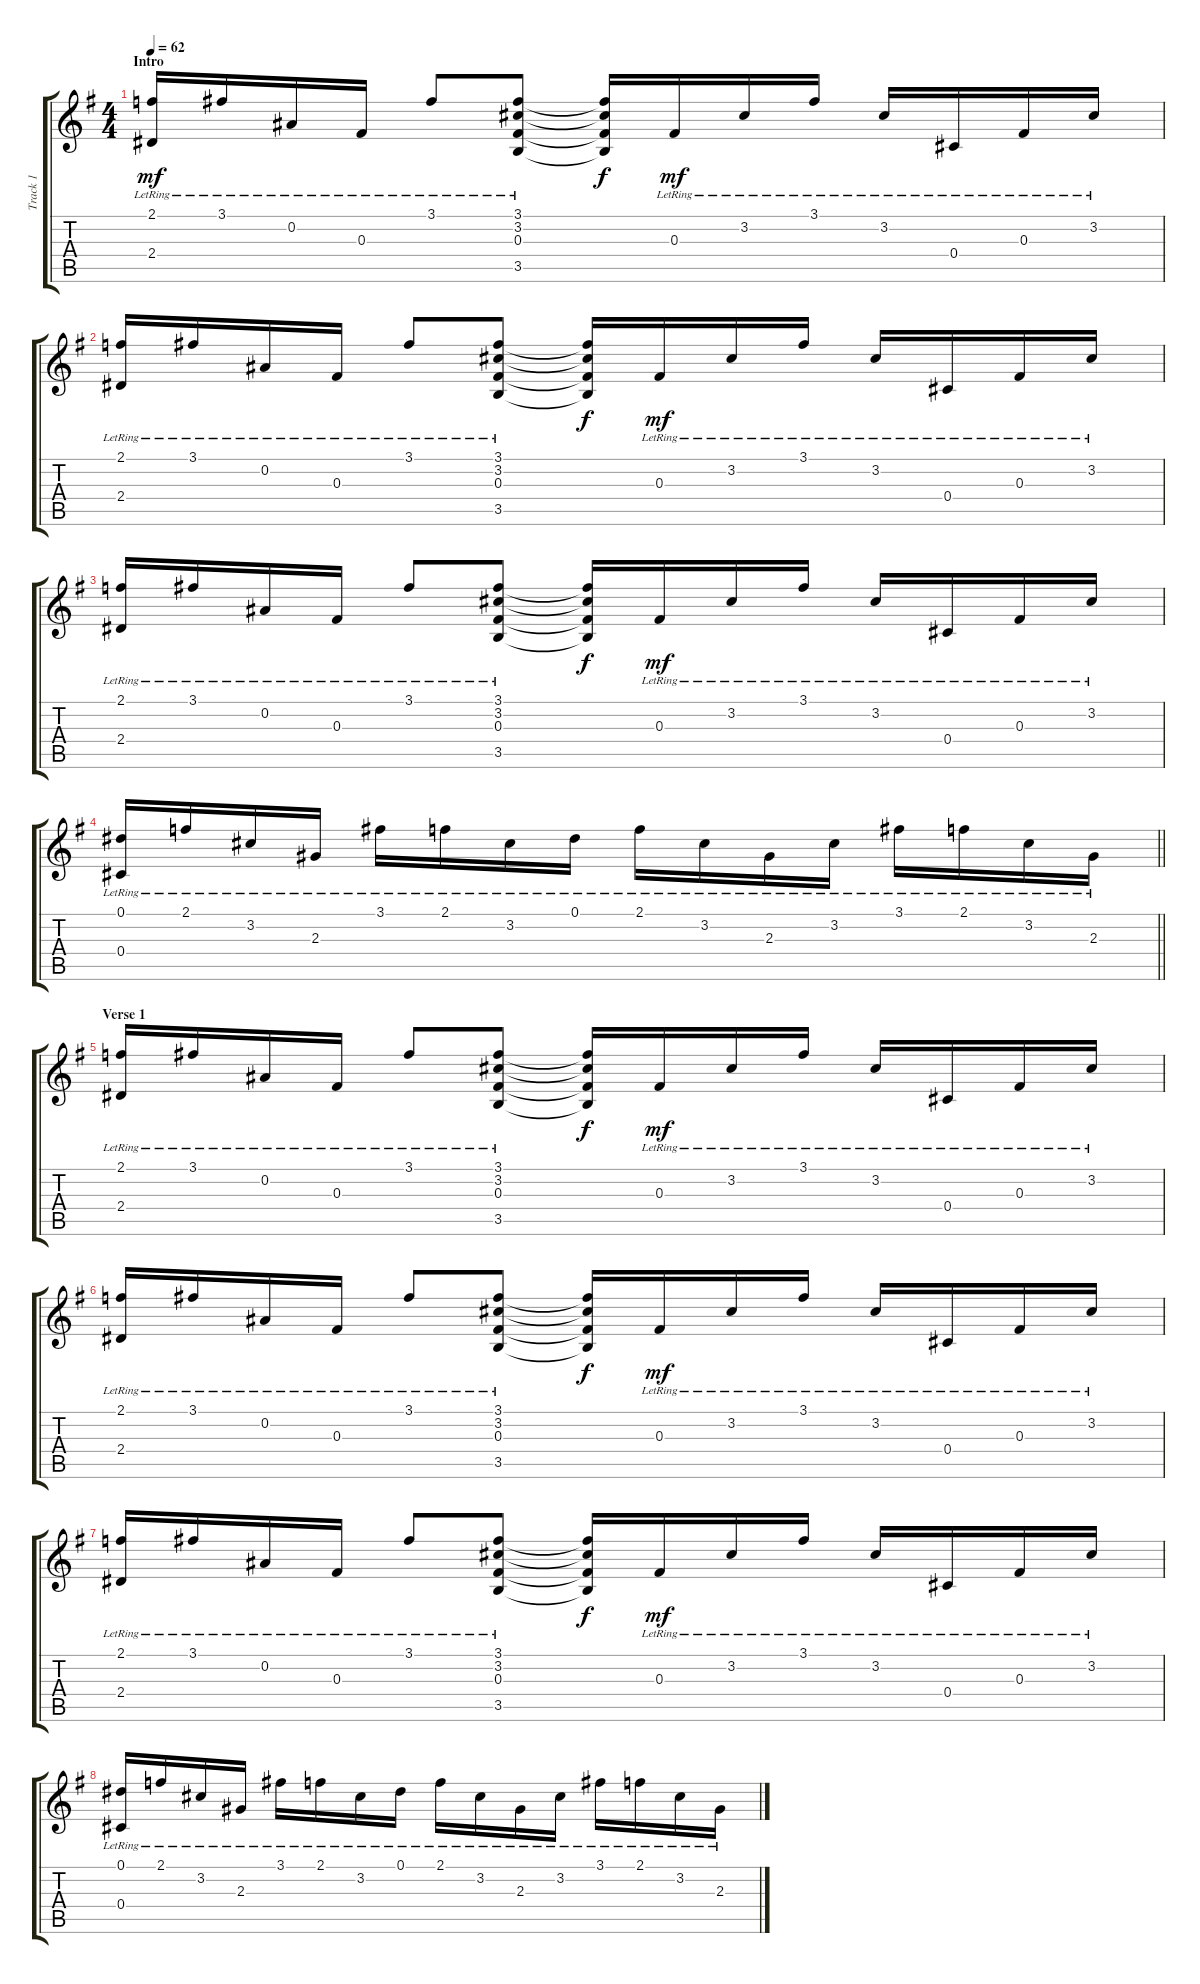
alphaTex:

\track ("Track 1" "Track 1") {instrument acousticguitarnylon}
\staff {score tabs}
\tuning (Eb4 Bb3 Gb3 Db3 Ab2 Eb2) {hide}
\ts (4 4)
\section ("" "Intro")
\tempo 62
\clef g2
\ks g
(2.1{lr} 2.4{lr}).16{dy mf instrument acousticguitarnylon} 3.1{lr}.16 0.2{lr}.16 0.3{lr}.16 3.1{lr}.8 (3.1{lr} 3.2{lr} 0.3{lr} 3.5{lr}).8 (3.1{t} 3.2{t} 0.3{t} 3.5{t}).16{dy f} 0.3{lr}.16{dy mf} 3.2{lr}.16 3.1{lr}.16 3.2{lr}.16 0.4{lr}.16 0.3{lr}.16 3.2{lr}.16 |
(2.1{lr} 2.4{lr}).16 3.1{lr}.16 0.2{lr}.16 0.3{lr}.16 3.1{lr}.8 (3.1{lr} 3.2{lr} 0.3{lr} 3.5{lr}).8 (3.1{t} 3.2{t} 0.3{t} 3.5{t}).16{dy f} 0.3{lr}.16{dy mf} 3.2{lr}.16 3.1{lr}.16 3.2{lr}.16 0.4{lr}.16 0.3{lr}.16 3.2{lr}.16 |
(2.1{lr} 2.4{lr}).16 3.1{lr}.16 0.2{lr}.16 0.3{lr}.16 3.1{lr}.8 (3.1{lr} 3.2{lr} 0.3{lr} 3.5{lr}).8 (3.1{t} 3.2{t} 0.3{t} 3.5{t}).16{dy f} 0.3{lr}.16{dy mf} 3.2{lr}.16 3.1{lr}.16 3.2{lr}.16 0.4{lr}.16 0.3{lr}.16 3.2{lr}.16 |
\barLineRight lightlight
(0.1{lr} 0.4{lr}).16 2.1{lr}.16 3.2{lr}.16 2.3{lr}.16 3.1{lr}.16 2.1{lr}.16 3.2{lr}.16 0.1{lr}.16 2.1{lr}.16 3.2{lr}.16 2.3{lr}.16 3.2{lr}.16 3.1{lr}.16 2.1{lr}.16 3.2{lr}.16 2.3{lr}.16 |
\section ("" "Verse 1")
(2.1{lr} 2.4{lr}).16 3.1{lr}.16 0.2{lr}.16 0.3{lr}.16 3.1{lr}.8 (3.1{lr} 3.2{lr} 0.3{lr} 3.5{lr}).8 (3.1{t} 3.2{t} 0.3{t} 3.5{t}).16{dy f} 0.3{lr}.16{dy mf} 3.2{lr}.16 3.1{lr}.16 3.2{lr}.16 0.4{lr}.16 0.3{lr}.16 3.2{lr}.16 |
(2.1{lr} 2.4{lr}).16 3.1{lr}.16 0.2{lr}.16 0.3{lr}.16 3.1{lr}.8 (3.1{lr} 3.2{lr} 0.3{lr} 3.5{lr}).8 (3.1{t} 3.2{t} 0.3{t} 3.5{t}).16{dy f} 0.3{lr}.16{dy mf} 3.2{lr}.16 3.1{lr}.16 3.2{lr}.16 0.4{lr}.16 0.3{lr}.16 3.2{lr}.16 |
(2.1{lr} 2.4{lr}).16 3.1{lr}.16 0.2{lr}.16 0.3{lr}.16 3.1{lr}.8 (3.1{lr} 3.2{lr} 0.3{lr} 3.5{lr}).8 (3.1{t} 3.2{t} 0.3{t} 3.5{t}).16{dy f} 0.3{lr}.16{dy mf} 3.2{lr}.16 3.1{lr}.16 3.2{lr}.16 0.4{lr}.16 0.3{lr}.16 3.2{lr}.16 |
(0.1{lr} 0.4{lr}).16 2.1{lr}.16 3.2{lr}.16 2.3{lr}.16 3.1{lr}.16 2.1{lr}.16 3.2{lr}.16 0.1{lr}.16 2.1{lr}.16 3.2{lr}.16 2.3{lr}.16 3.2{lr}.16 3.1{lr}.16 2.1{lr}.16 3.2{lr}.16 2.3{lr}.16
